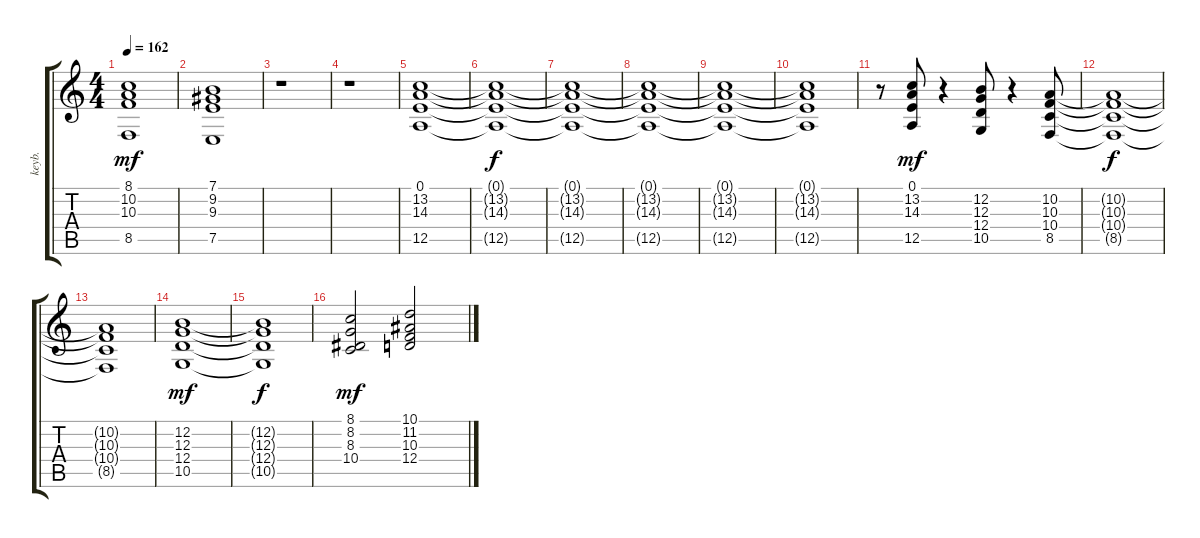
\track ("keyb." "keyb.") {instrument rockorgan}
\staff {score tabs}
\tuning (E4 B3 G3 D3 A2 E2) {hide}
\ts (4 4)
\tempo 162
\clef g2
\ks c
(8.1 10.2 10.3 8.5).1{dy mf} |
(7.1 9.2 9.3 7.5).1 |
r.1 |
r.1 |
(0.1 13.2 14.3 12.5).1 |
(0.1{t} 13.2{t} 14.3{t} 12.5{t}).1{dy f} |
(0.1{t} 13.2{t} 14.3{t} 12.5{t}).1 |
(0.1{t} 13.2{t} 14.3{t} 12.5{t}).1 |
(0.1{t} 13.2{t} 14.3{t} 12.5{t}).1 |
(0.1{t} 13.2{t} 14.3{t} 12.5{t}).1 |
r.8 (0.1 13.2 14.3 12.5).8{dy mf} r.4 (12.2 12.3 12.4 10.5).8 r.4 (10.2 10.3 10.4 8.5).8 |
(10.2{t} 10.3{t} 10.4{t} 8.5{t}).1{dy f} |
(10.2{t} 10.3{t} 10.4{t} 8.5{t}).1 |
(12.2 12.3 12.4 10.5).1{dy mf} |
(12.2{t} 12.3{t} 12.4{t} 10.5{t}).1{dy f} |
(8.1 8.2 8.3 10.4).2{dy mf} (10.1 11.2 10.3 12.4).2
